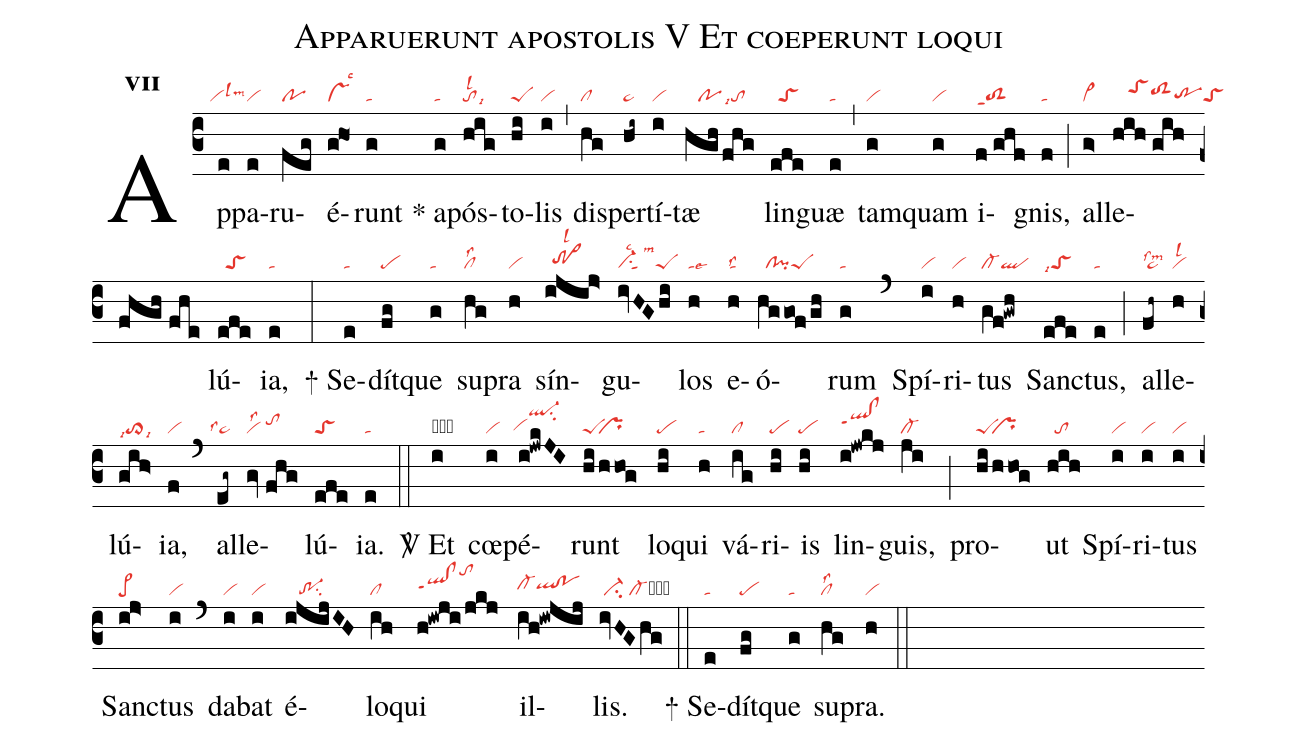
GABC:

name:Apparuerunt apostolis V Et coeperunt loqui;
office-part:re;
mode:7;
nabc-lines:1;
%%
initial-style: 1;
name:Apparuerunt Apostolis;
mode: 7;
office-part: Responsorium;
annotation: Resp.;
annotation: vii;
nabc-lines:1;
%%
(c3) Ap(e|``vilslm3)pa(e|vi)ru(feg|po)é(g!ho1|vslsc3)runt(g|ta) <sp>*</sp> a(g|ta)pós(hig|tolsl2lsi9)to(hi|peS)lis(i|vi) (,) dis(hg|cl)per(hi~|pe~)tí(i|vi)tæ(hgh/fhg|///potolsi7) lin(efe|//toS)guæ(e|ta) (,) tam(g|vi)quam(g|vi) i(f//ghf|toS2ppt1)gnis,(f|ta) (;) al(g>|vi>)le(hih//gih//fhgh//fhe|////toShitoS2hhtrhgtoS)lú(efe|//toS)ia,(e|ta) (:)

<sp>+</sp> Se(e|ta)dít(fg|pe)que(g|ta) su(hg|cllss2)pra(h|vi) sín(ijij>|//tr>hhlsl2)gu(ivHGhi|vi-su1sut1lsc2lsm3peS)los(h|talse3) e(h|talss2)ó(hg/gof/gh|//cl!pipeS)rum(g|ta) (`) Spí(i|vi)ri(h|vi)tus(gf!gwh|cl-ql) Sanc(efe|toSlsi7)tus,(e|ta) (;) al(fh~|pe~lssm2)le(h|vilsl2)lú(gih>|to>lsi7lsi9)ia,(f|vi) (`) al(eg~|``pe~lss1)le(gv//fhg|vilss2/tohi)lú(efe|toS)ia.(e|ta) (::)

<sp>V/</sp> Et(i|obvi) cœ(i|vi)pé(i!jwkJI|`vihgql-hlsu2)runt(hi/hhog|peS``pr) lo(hi|pe)qui(h|ta) vá(ig|cl)ri(hi|pe)is(hi|pe) lin(i!jwkj|qlhi!clhippt1)guis,(ji|cl-) (;) pro(hi/hhog|peS``pr)ut(hih|//to) Spí(i|vi)ri(i|vi)tus(i|vi) Sanc(ij>|pe>)tus(i|vi) (`) da(i|vi)bat(i|vi) é(ijijIH|///tr-1su2)lo(ih|cl)qui(h!iwji/jkj|qlhh!clhhppt1tohm) il(ih!iwjij|cl-hhqlhh!pohh)lis.(ivHGhg|/ci-/cl-cb) (::)

<sp>+</sp> Se(e|ta)dít(fg|pe)que(g|ta) su(hg|cllss2)pra.(h|vi) (::)
